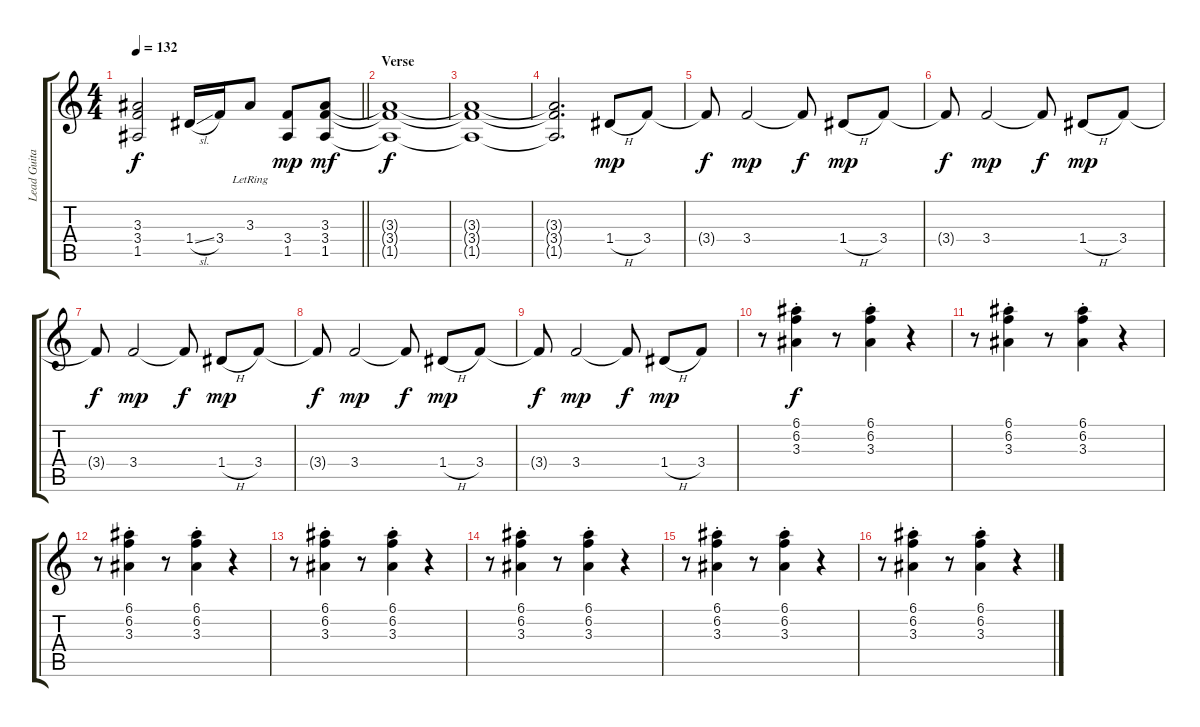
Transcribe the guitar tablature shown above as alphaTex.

\track ("Lead Guitar (Angus Young)" "Lead Guita") {instrument overdrivenguitar}
\staff {score tabs}
\tuning (E4 B3 G3 D3 A2 E2) {hide}
\ts (4 4)
\tempo 132
\clef g2
\barLineRight lightlight
\ks c
(3.3{t} 3.4{t} 1.5{t}).2{dy f} 1.4{sl}.16 3.4.16 3.3{lr}.8 (3.4 1.5).8{dy mp} (3.3 3.4 1.5).8{dy mf} |
\section ("" "Verse")
(3.3{t} 3.4{t} 1.5{t}).1{dy f volume 1} |
(3.3{t} 3.4{t} 1.5{t}).1 |
(3.3{t} 3.4{t} 1.5{t}).2{d} 1.4{h}.8{dy mp volume 10} 3.4.8 |
3.4{t}.8{dy f} 3.4.2{dy mp} 3.4{t}.8{dy f} 1.4{h}.8{dy mp} 3.4.8 |
3.4{t}.8{dy f} 3.4.2{dy mp} 3.4{t}.8{dy f} 1.4{h}.8{dy mp} 3.4.8 |
3.4{t}.8{dy f} 3.4.2{dy mp} 3.4{t}.8{dy f} 1.4{h}.8{dy mp} 3.4.8 |
3.4{t}.8{dy f} 3.4.2{dy mp} 3.4{t}.8{dy f} 1.4{h}.8{dy mp} 3.4.8 |
3.4{t}.8{dy f} 3.4.2{dy mp} 3.4{t}.8{dy f} 1.4{h}.8{dy mp} 3.4.8 |
r.8 (6.1{st} 6.2{st} 3.3{st}).4{dy f volume 13} r.8 (6.1{st} 6.2{st} 3.3{st}).4 r.4 |
r.8 (6.1{st} 6.2{st} 3.3{st}).4 r.8 (6.1{st} 6.2{st} 3.3{st}).4 r.4 |
r.8 (6.1{st} 6.2{st} 3.3{st}).4 r.8 (6.1{st} 6.2{st} 3.3{st}).4 r.4 |
r.8 (6.1{st} 6.2{st} 3.3{st}).4 r.8 (6.1{st} 6.2{st} 3.3{st}).4 r.4 |
r.8 (6.1{st} 6.2{st} 3.3{st}).4 r.8 (6.1{st} 6.2{st} 3.3{st}).4 r.4 |
r.8 (6.1{st} 6.2{st} 3.3{st}).4 r.8 (6.1{st} 6.2{st} 3.3{st}).4 r.4 |
r.8 (6.1{st} 6.2{st} 3.3{st}).4 r.8 (6.1{st} 6.2{st} 3.3{st}).4 r.4
